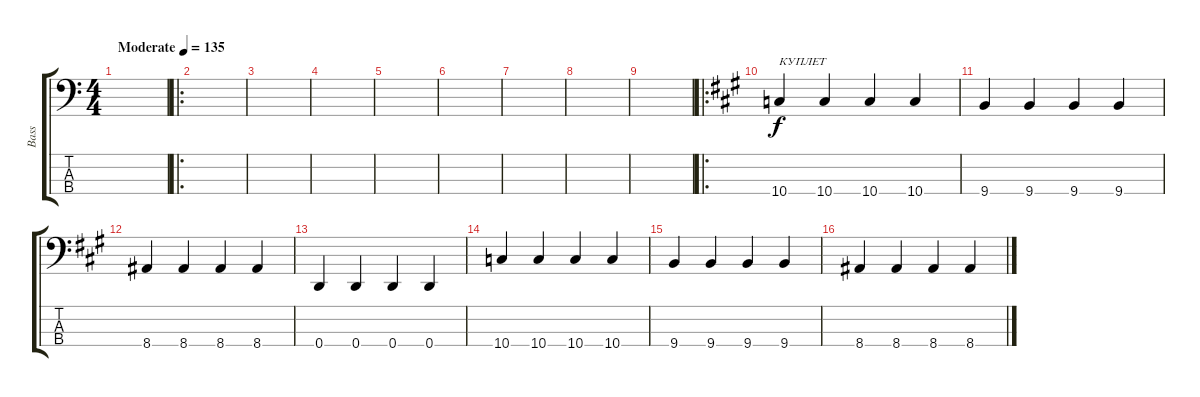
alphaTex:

\track ("Bass" "Bass") {instrument electricbassfinger}
\staff {score tabs}
\tuning (G2 D2 A1 D1) {hide}
\ts (4 4)
\tempo (135 "Moderate")
\clef f4
\ks c
|
\ro
|
|
|
|
|
|
|
|
\ro
\ks a
10.4.4{txt "КУПЛЕТ"} 10.4.4 10.4.4 10.4.4 |
9.4.4 9.4.4 9.4.4 9.4.4 |
8.4.4 8.4.4 8.4.4 8.4.4 |
0.4.4 0.4.4 0.4.4 0.4.4 |
10.4.4 10.4.4 10.4.4 10.4.4 |
9.4.4 9.4.4 9.4.4 9.4.4 |
8.4.4 8.4.4 8.4.4 8.4.4
